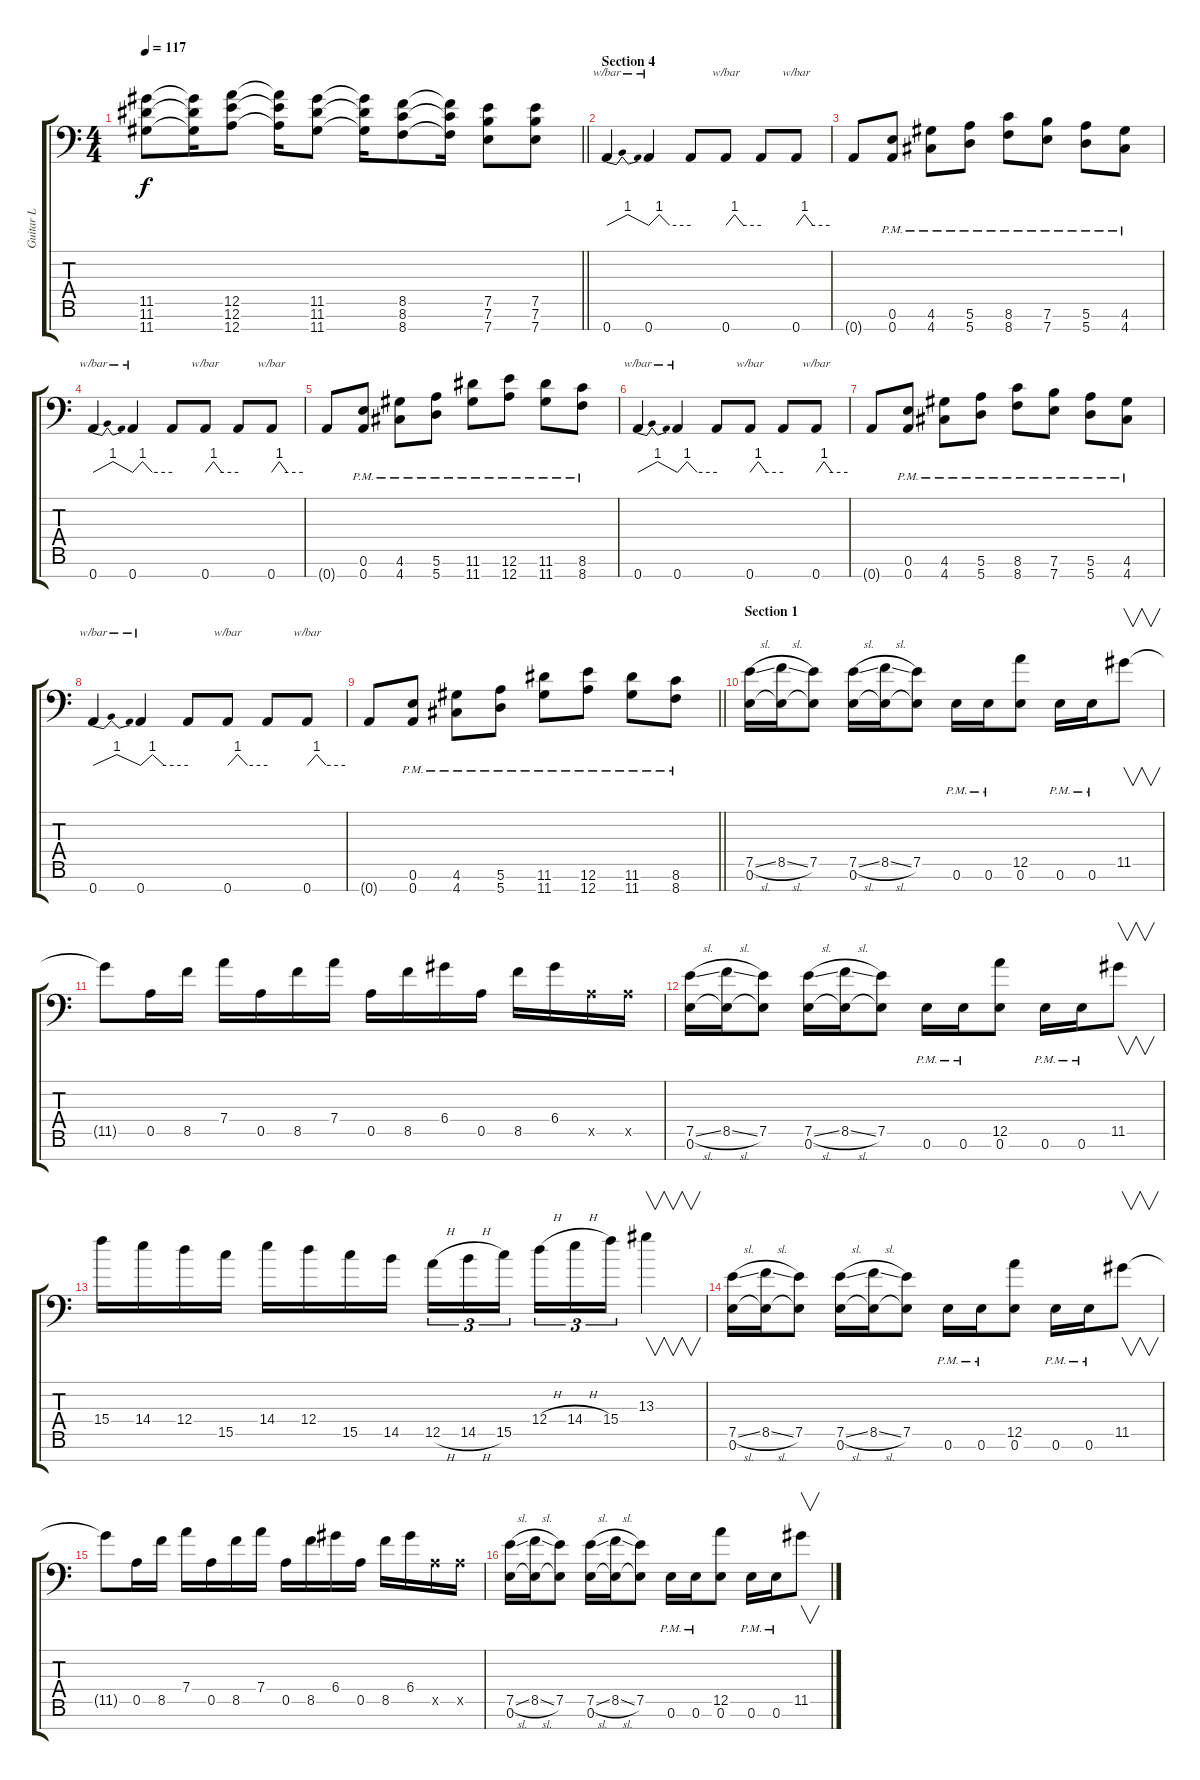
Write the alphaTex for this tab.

\track ("Guitar L" "Guitar L") {instrument distortionguitar}
\staff {score tabs}
\tuning (E4 B3 G3 D3 A2 E2 A1) {hide}
\ts (4 4)
\tempo 117
\clef f4
\barLineRight lightlight
\ks c
(11.5 11.6 11.7).8{dy f} (11.5{t} 11.6{t} 11.7{t}).16 (12.5 12.6 12.7).8 (12.5{t} 12.6{t} 12.7{t}).16 (11.5 11.6 11.7).8 (11.5{t} 11.6{t} 11.7{t}).16 (8.5 8.6 8.7).8 (8.5{t} 8.6{t} 8.7{t}).16 (7.5 7.6 7.7).8 (7.5 7.6 7.7).8 |
\section ("" "Section 4")
0.7.4{tbe (dip default 0 0 30 4 60 0)} 0.7.4{tbe (custom default 0 0 15 4 30 0 60 0)} 0.7{t}.8 0.7.8{tbe (custom default 0 0 15 4 30 0 60 0)} 0.7{t}.8 0.7.8{tbe (custom default 0 0 15 4 30 0 60 0)} |
0.7{t}.8 (0.6{pm} 0.7{pm}).8 (4.6{pm} 4.7{pm}).8 (5.6{pm} 5.7{pm}).8 (8.6{pm} 8.7{pm}).8 (7.6{pm} 7.7{pm}).8 (5.6{pm} 5.7{pm}).8 (4.6{pm} 4.7{pm}).8 |
0.7.4{tbe (dip default 0 0 30 4 60 0)} 0.7.4{tbe (custom default 0 0 15 4 30 0 60 0)} 0.7{t}.8 0.7.8{tbe (custom default 0 0 15 4 30 0 60 0)} 0.7{t}.8 0.7.8{tbe (custom default 0 0 15 4 30 0 60 0)} |
0.7{t}.8 (0.6{pm} 0.7{pm}).8 (4.6{pm} 4.7{pm}).8 (5.6{pm} 5.7{pm}).8 (11.6{pm} 11.7{pm}).8 (12.6{pm} 12.7{pm}).8 (11.6{pm} 11.7{pm}).8 (8.6{pm} 8.7{pm}).8 |
0.7.4{tbe (dip default 0 0 30 4 60 0)} 0.7.4{tbe (custom default 0 0 15 4 30 0 60 0)} 0.7{t}.8 0.7.8{tbe (custom default 0 0 15 4 30 0 60 0)} 0.7{t}.8 0.7.8{tbe (custom default 0 0 15 4 30 0 60 0)} |
0.7{t}.8 (0.6{pm} 0.7{pm}).8 (4.6{pm} 4.7{pm}).8 (5.6{pm} 5.7{pm}).8 (8.6{pm} 8.7{pm}).8 (7.6{pm} 7.7{pm}).8 (5.6{pm} 5.7{pm}).8 (4.6{pm} 4.7{pm}).8 |
0.7.4{tbe (dip default 0 0 30 4 60 0)} 0.7.4{tbe (custom default 0 0 15 4 30 0 60 0)} 0.7{t}.8 0.7.8{tbe (custom default 0 0 15 4 30 0 60 0)} 0.7{t}.8 0.7.8{tbe (custom default 0 0 15 4 30 0 60 0)} |
\barLineRight lightlight
0.7{t}.8 (0.6{pm} 0.7{pm}).8 (4.6{pm} 4.7{pm}).8 (5.6{pm} 5.7{pm}).8 (11.6{pm} 11.7{pm}).8 (12.6{pm} 12.7{pm}).8 (11.6{pm} 11.7{pm}).8 (8.6{pm} 8.7{pm}).8 |
\section ("" "Section 1")
(7.5{sl} 0.6).16 (8.5{sl} 0.6{t}).16 (7.5 0.6{t}).8 (7.5{sl} 0.6).16 (8.5{sl} 0.6{t}).16 (7.5 0.6{t}).8 0.6{pm}.16 0.6{pm}.16 (12.5 0.6).8 0.6{pm}.16 0.6{pm}.16 11.5.8{v} |
11.5{t}.8 0.5.16 8.5.16 7.4.16 0.5.16 8.5.16 7.4.16 0.5.16 8.5.16 6.4.16 0.5.16 8.5.16 6.4.16 0.5{x}.16 0.5{x}.16 |
(7.5{sl} 0.6).16 (8.5{sl} 0.6{t}).16 (7.5 0.6{t}).8 (7.5{sl} 0.6).16 (8.5{sl} 0.6{t}).16 (7.5 0.6{t}).8 0.6{pm}.16 0.6{pm}.16 (12.5 0.6).8 0.6{pm}.16 0.6{pm}.16 11.5.8{v} |
15.4.16 14.4.16 12.4.16 15.5.16 14.4.16 12.4.16 15.5.16 14.5.16 12.5{h}.16{tu (3 2)} 14.5{h}.16{tu (3 2)} 15.5.16{tu (3 2) beam splitsecondary} 12.4{h}.16{tu (3 2)} 14.4{h}.16{tu (3 2)} 15.4.16{tu (3 2)} 13.3.4{v} |
(7.5{sl} 0.6).16 (8.5{sl} 0.6{t}).16 (7.5 0.6{t}).8 (7.5{sl} 0.6).16 (8.5{sl} 0.6{t}).16 (7.5 0.6{t}).8 0.6{pm}.16 0.6{pm}.16 (12.5 0.6).8 0.6{pm}.16 0.6{pm}.16 11.5.8{v} |
11.5{t}.8 0.5.16 8.5.16 7.4.16 0.5.16 8.5.16 7.4.16 0.5.16 8.5.16 6.4.16 0.5.16 8.5.16 6.4.16 0.5{x}.16 0.5{x}.16 |
(7.5{sl} 0.6).16 (8.5{sl} 0.6{t}).16 (7.5 0.6{t}).8 (7.5{sl} 0.6).16 (8.5{sl} 0.6{t}).16 (7.5 0.6{t}).8 0.6{pm}.16 0.6{pm}.16 (12.5 0.6).8 0.6{pm}.16 0.6{pm}.16 11.5.8{v}
